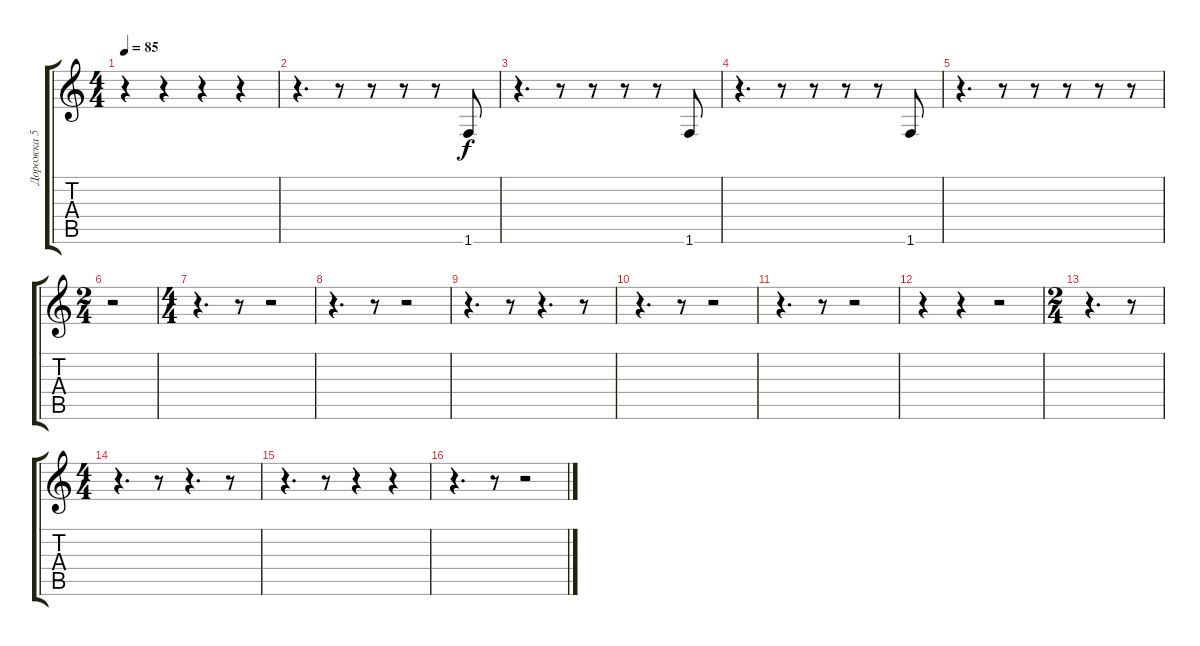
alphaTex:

\track ("Дорожка 5" "Дорожка 5") {instrument electricbassfinger}
\staff {score tabs}
\tuning (E4 B3 G3 D3 A2 E2) {hide}
\ts (4 4)
\tempo 85
\clef g2
\ks c
r.4{dy f} r.4 r.4 r.4 |
r.4{d} r.8 r.8 r.8 r.8 1.6.8 |
r.4{d} r.8 r.8 r.8 r.8 1.6.8 |
r.4{d} r.8 r.8 r.8 r.8 1.6.8 |
r.4{d} r.8 r.8 r.8 r.8 r.8 |
\ts (2 4)
r.2 |
\ts (4 4)
r.4{d} r.8 r.2 |
r.4{d} r.8 r.2 |
r.4{d} r.8 r.4{d} r.8 |
r.4{d} r.8 r.2 |
r.4{d} r.8 r.2 |
r.4 r.4 r.2 |
\ts (2 4)
r.4{d} r.8 |
\ts (4 4)
r.4{d} r.8 r.4{d} r.8 |
r.4{d} r.8 r.4 r.4 |
r.4{d} r.8 r.2
